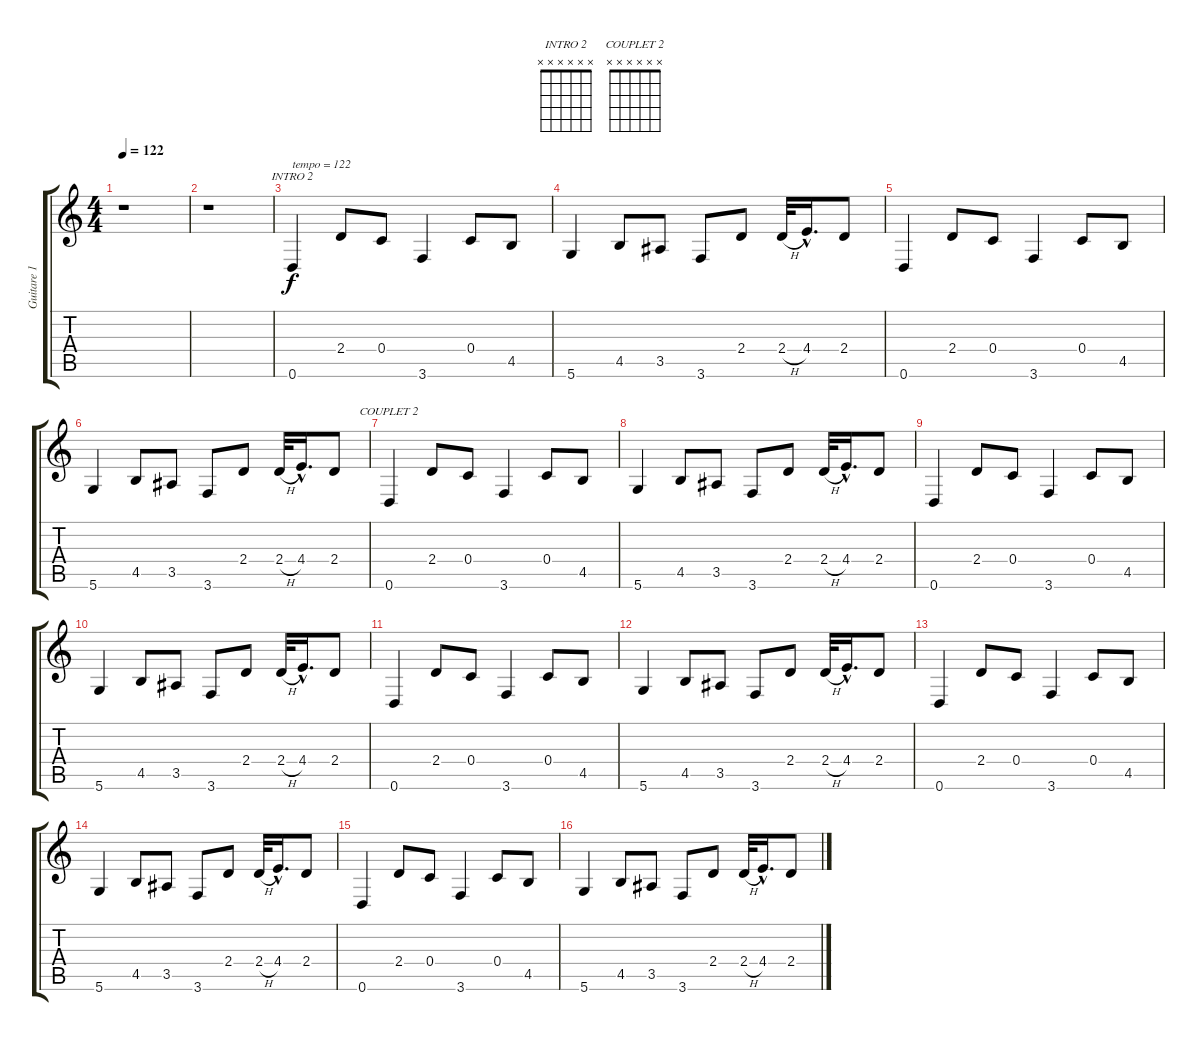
\track ("Guitare 1" "Guitare 1") {instrument electricguitarclean}
\staff {score tabs}
\tuning (D4 A3 F3 C3 G2 D2) {hide}
\chord ("INTRO 2" x x x x x x) {firstfret 0}
\chord ("COUPLET 2" x x x x x x) {firstfret 0}
\ts (4 4)
\tempo 122
\clef g2
\ks c
r.1{dy f} |
r.1 |
0.6.4{ch "INTRO 2" txt "tempo = 122"} 2.4.8 0.4.8 3.6.4 0.4.8 4.5.8 |
5.6.4 4.5.8 3.5.8 3.6.8 2.4.8 2.4{h}.32 4.4{hac}.16{d} 2.4.8 |
0.6.4 2.4.8 0.4.8 3.6.4 0.4.8 4.5.8 |
5.6.4 4.5.8 3.5.8 3.6.8 2.4.8 2.4{h}.32 4.4{hac}.16{d} 2.4.8 |
0.6.4{ch "COUPLET 2"} 2.4.8 0.4.8 3.6.4 0.4.8 4.5.8 |
5.6.4 4.5.8 3.5.8 3.6.8 2.4.8 2.4{h}.32 4.4{hac}.16{d} 2.4.8 |
0.6.4 2.4.8 0.4.8 3.6.4 0.4.8 4.5.8 |
5.6.4 4.5.8 3.5.8 3.6.8 2.4.8 2.4{h}.32 4.4{hac}.16{d} 2.4.8 |
0.6.4 2.4.8 0.4.8 3.6.4 0.4.8 4.5.8 |
5.6.4 4.5.8 3.5.8 3.6.8 2.4.8 2.4{h}.32 4.4{hac}.16{d} 2.4.8 |
0.6.4 2.4.8 0.4.8 3.6.4 0.4.8 4.5.8 |
5.6.4 4.5.8 3.5.8 3.6.8 2.4.8 2.4{h}.32 4.4{hac}.16{d} 2.4.8 |
0.6.4 2.4.8 0.4.8 3.6.4 0.4.8 4.5.8 |
5.6.4 4.5.8 3.5.8 3.6.8 2.4.8 2.4{h}.32 4.4{hac}.16{d} 2.4.8
